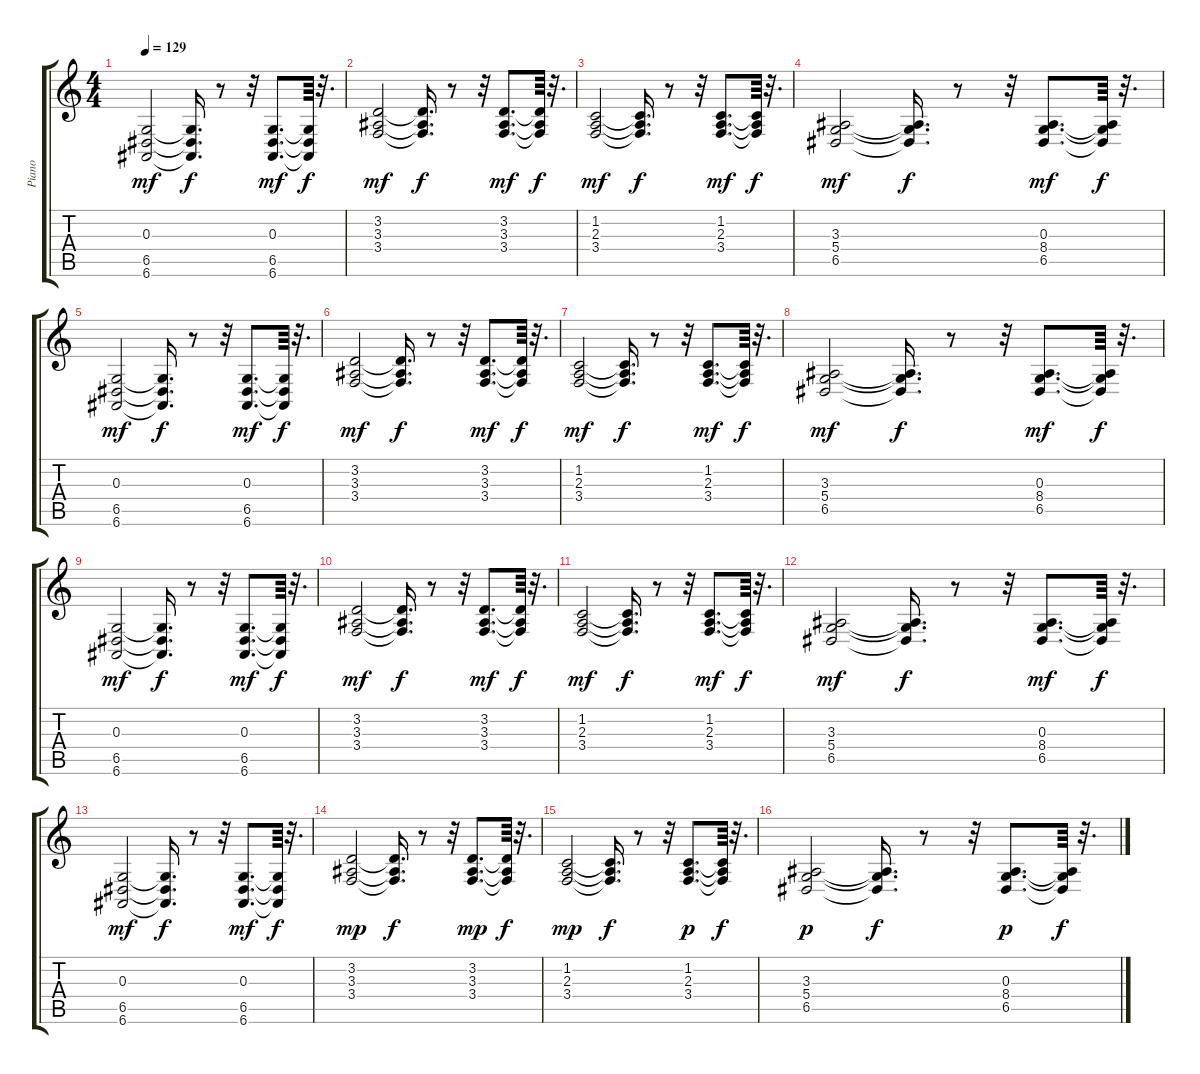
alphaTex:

\track ("Piano" "Piano") {instrument acousticgrandpiano}
\staff {score tabs}
\tuning (E4 B3 G3 D3 A2 E2) {hide}
\ts (4 4)
\tempo 129
\clef g2
\ks c
(0.3 6.5 6.6).2{dy mf} (0.3{t} 6.5{t} 6.6{t}).16{d dy f} r.8 r.32 (0.3 6.5 6.6).8{d dy mf} (0.3{t} 6.5{t} 6.6{t}).64{dy f} r.32{d} |
(3.2 3.3 3.4).2{dy mf} (3.2{t} 3.3{t} 3.4{t}).16{d dy f} r.8 r.32 (3.2 3.3 3.4).8{d dy mf} (3.2{t} 3.3{t} 3.4{t}).64{dy f} r.32{d} |
(1.2 2.3 3.4).2{dy mf} (1.2{t} 2.3{t} 3.4{t}).16{d dy f} r.8 r.32 (1.2 2.3 3.4).8{d dy mf} (1.2{t} 2.3{t} 3.4{t}).64{dy f} r.32{d} |
(3.3 5.4 6.5).2{dy mf} (3.3{t} 5.4{t} 6.5{t}).16{d dy f} r.8 r.32 (0.3 8.4 6.5).8{d dy mf} (0.3{t} 8.4{t} 6.5{t}).64{dy f} r.32{d} |
(0.3 6.5 6.6).2{dy mf} (0.3{t} 6.5{t} 6.6{t}).16{d dy f} r.8 r.32 (0.3 6.5 6.6).8{d dy mf} (0.3{t} 6.5{t} 6.6{t}).64{dy f} r.32{d} |
(3.2 3.3 3.4).2{dy mf} (3.2{t} 3.3{t} 3.4{t}).16{d dy f} r.8 r.32 (3.2 3.3 3.4).8{d dy mf} (3.2{t} 3.3{t} 3.4{t}).64{dy f} r.32{d} |
(1.2 2.3 3.4).2{dy mf} (1.2{t} 2.3{t} 3.4{t}).16{d dy f} r.8 r.32 (1.2 2.3 3.4).8{d dy mf} (1.2{t} 2.3{t} 3.4{t}).64{dy f} r.32{d} |
(3.3 5.4 6.5).2{dy mf} (3.3{t} 5.4{t} 6.5{t}).16{d dy f} r.8 r.32 (0.3 8.4 6.5).8{d dy mf} (0.3{t} 8.4{t} 6.5{t}).64{dy f} r.32{d} |
(0.3 6.5 6.6).2{dy mf} (0.3{t} 6.5{t} 6.6{t}).16{d dy f} r.8 r.32 (0.3 6.5 6.6).8{d dy mf} (0.3{t} 6.5{t} 6.6{t}).64{dy f} r.32{d} |
(3.2 3.3 3.4).2{dy mf} (3.2{t} 3.3{t} 3.4{t}).16{d dy f} r.8 r.32 (3.2 3.3 3.4).8{d dy mf} (3.2{t} 3.3{t} 3.4{t}).64{dy f} r.32{d} |
(1.2 2.3 3.4).2{dy mf} (1.2{t} 2.3{t} 3.4{t}).16{d dy f} r.8 r.32 (1.2 2.3 3.4).8{d dy mf} (1.2{t} 2.3{t} 3.4{t}).64{dy f} r.32{d} |
(3.3 5.4 6.5).2{dy mf} (3.3{t} 5.4{t} 6.5{t}).16{d dy f} r.8 r.32 (0.3 8.4 6.5).8{d dy mf} (0.3{t} 8.4{t} 6.5{t}).64{dy f} r.32{d} |
(0.3 6.5 6.6).2{dy mf} (0.3{t} 6.5{t} 6.6{t}).16{d dy f} r.8 r.32 (0.3 6.5 6.6).8{d dy mf} (0.3{t} 6.5{t} 6.6{t}).64{dy f} r.32{d} |
(3.2 3.3 3.4).2{dy mp} (3.2{t} 3.3{t} 3.4{t}).16{d dy f} r.8 r.32 (3.2 3.3 3.4).8{d dy mp} (3.2{t} 3.3{t} 3.4{t}).64{dy f} r.32{d} |
(1.2 2.3 3.4).2{dy mp} (1.2{t} 2.3{t} 3.4{t}).16{d dy f} r.8 r.32 (1.2 2.3 3.4).8{d dy p} (1.2{t} 2.3{t} 3.4{t}).64{dy f} r.32{d} |
(3.3 5.4 6.5).2{dy p} (3.3{t} 5.4{t} 6.5{t}).16{d dy f} r.8 r.32 (0.3 8.4 6.5).8{d dy p} (0.3{t} 8.4{t} 6.5{t}).64{dy f} r.32{d}
